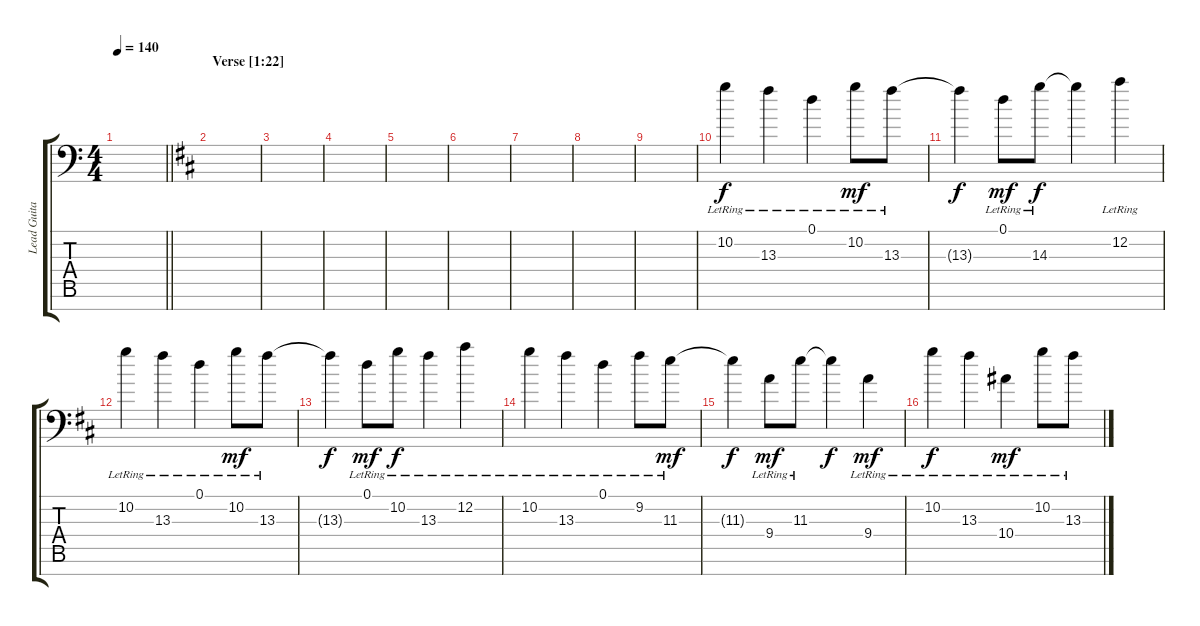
\track ("Lead Guitar" "Lead Guita") {instrument electricguitarjazz}
\staff {score tabs}
\tuning (D4 A3 F3 C3 G2 D2 A1) {hide}
\ts (4 4)
\tempo 140
\clef f4
\barLineRight lightlight
\ks aminor
|
\section ("" "Verse [1:22]")
\ks bminor
|
|
|
|
|
|
|
|
10.2{lr}.4 13.3{lr}.4 0.1{lr}.4 10.2{lr}.8{dy mf} 13.3{lr}.8 |
13.3{t}.4{dy f} 0.1{lr}.8{dy mf} 14.3{lr}.8{dy f} 14.3{t}.4 12.2{lr}.4 |
10.2{lr}.4 13.3{lr}.4 0.1{lr}.4 10.2{lr}.8{dy mf} 13.3{lr}.8 |
13.3{t}.4{dy f} 0.1{lr}.8{dy mf} 10.2{lr}.8{dy f} 13.3{lr}.4 12.2{lr}.4 |
10.2{lr}.4 13.3{lr}.4 0.1{lr}.4 9.2{lr}.8 11.3{lr}.8{dy mf} |
11.3{t}.4{dy f} 9.4{lr}.8{dy mf} 11.3{lr}.8 11.3{t}.4{dy f} 9.4{lr}.4{dy mf} |
10.2{lr}.4{dy f} 13.3{lr}.4 10.4{lr}.4{dy mf} 10.2{lr}.8 13.3{lr}.8
